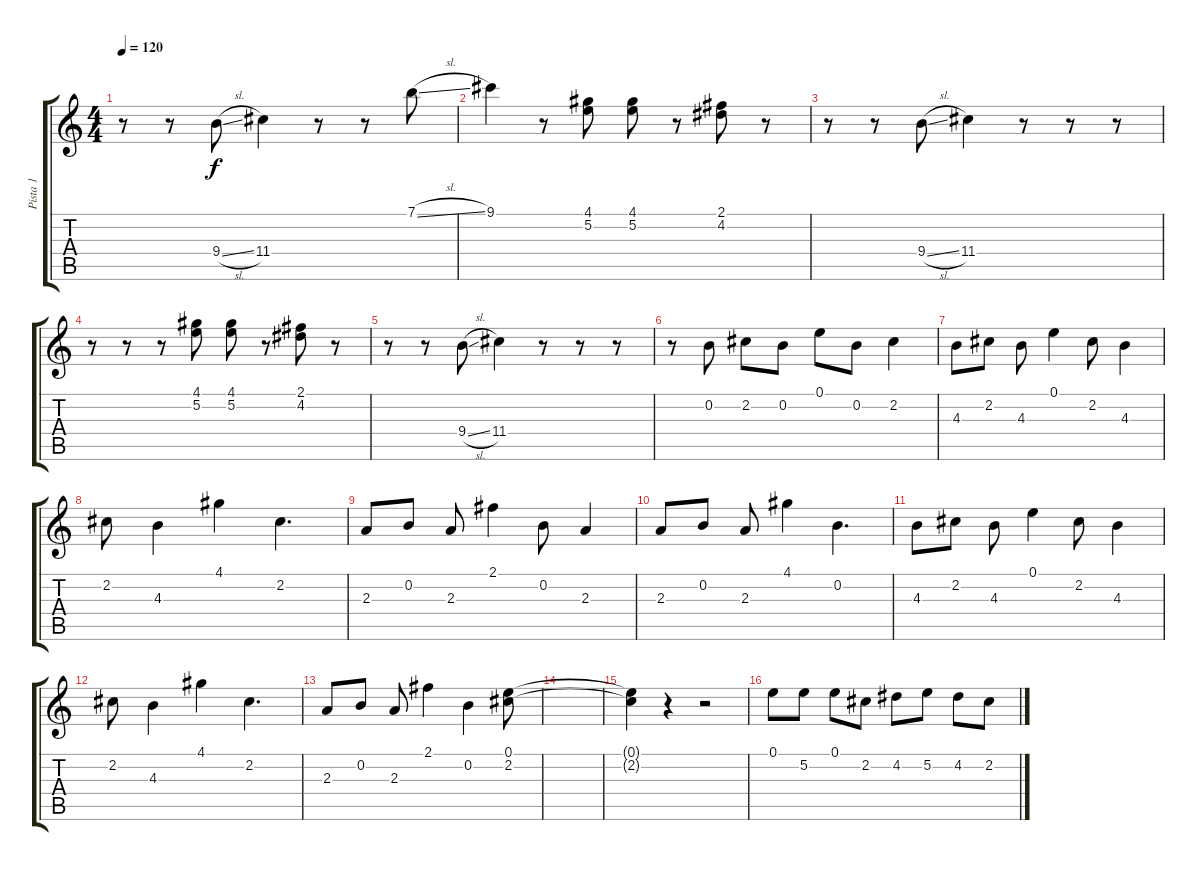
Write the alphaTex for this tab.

\track ("Pista 1" "Pista 1") {instrument electricguitarclean}
\staff {score tabs}
\tuning (E4 B3 G3 D3 A2 E2) {hide}
\ts (4 4)
\tempo 120
\clef g2
\ks c
r.8{dy f} r.8 9.4{sl}.8 11.4.4 r.8 r.8 7.1{sl}.8 |
9.1.4 r.8 (4.1 5.2).8 (4.1 5.2).8 r.8 (2.1 4.2).8 r.8 |
r.8 r.8 9.4{sl}.8 11.4.4 r.8 r.8 r.8 |
r.8 r.8 r.8 (4.1 5.2).8 (4.1 5.2).8 r.8 (2.1 4.2).8 r.8 |
r.8 r.8 9.4{sl}.8 11.4.4 r.8 r.8 r.8 |
r.8 0.2.8 2.2.8 0.2.8 0.1.8 0.2.8 2.2.4 |
4.3.8 2.2.8 4.3.8 0.1.4 2.2.8 4.3.4 |
2.2.8 4.3.4 4.1.4 2.2.4{d} |
2.3.8 0.2.8 2.3.8 2.1.4 0.2.8 2.3.4 |
2.3.8 0.2.8 2.3.8 4.1.4 0.2.4{d} |
4.3.8 2.2.8 4.3.8 0.1.4 2.2.8 4.3.4 |
2.2.8 4.3.4 4.1.4 2.2.4{d} |
2.3.8 0.2.8 2.3.8 2.1.4 0.2.4 (0.1 2.2).8 |
|
(0.1{t} 2.2{t}).4 r.4 r.2 |
0.1.8 5.2.8 0.1.8 2.2.8 4.2.8 5.2.8 4.2.8 2.2.8
